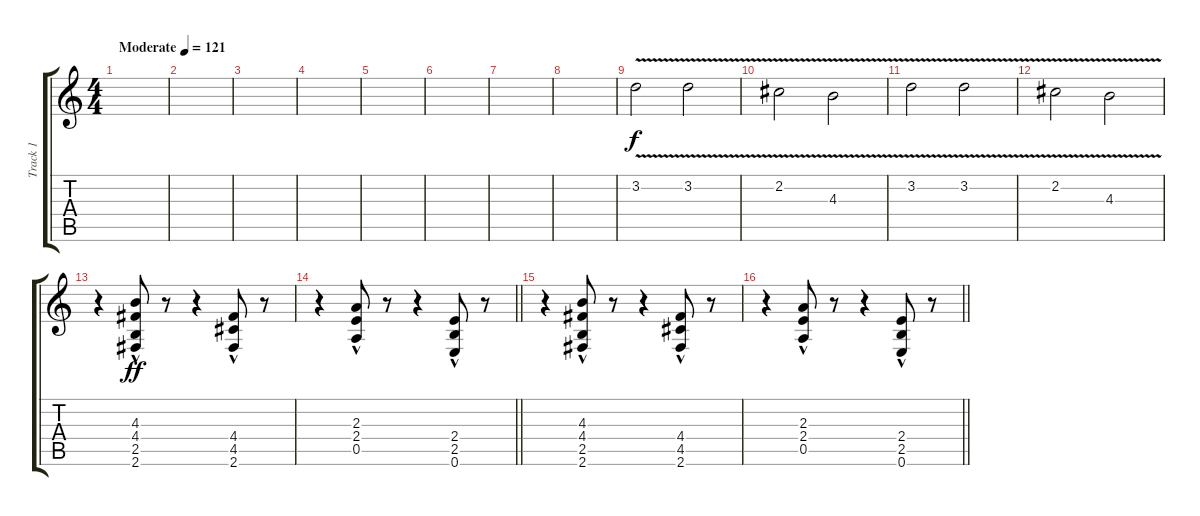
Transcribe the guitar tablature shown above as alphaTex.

\track ("Track 1" "Track 1") {instrument overdrivenguitar}
\staff {score tabs}
\tuning (E4 B3 G3 D3 A2 E2) {hide}
\ts (4 4)
\tempo (121 "Moderate")
\clef g2
\ks c
|
|
|
|
|
|
|
|
3.2{v}.2 3.2{v}.2 |
2.2{v}.2 4.3{v}.2 |
3.2{v}.2 3.2{v}.2 |
2.2{v}.2 4.3{v}.2 |
r.4 (4.3{hac} 4.4{hac} 2.5{hac} 2.6{hac}).8{dy ff} r.8 r.4 (4.4{hac} 4.5{hac} 2.6{hac}).8 r.8 |
\barLineRight lightlight
r.4 (2.3{hac} 2.4{hac} 0.5{hac}).8 r.8 r.4 (2.4{hac} 2.5{hac} 0.6{hac}).8 r.8 |
r.4 (4.3{hac} 4.4{hac} 2.5{hac} 2.6{hac}).8 r.8 r.4 (4.4{hac} 4.5{hac} 2.6{hac}).8 r.8 |
\barLineRight lightlight
r.4 (2.3{hac} 2.4{hac} 0.5{hac}).8 r.8 r.4 (2.4{hac} 2.5{hac} 0.6{hac}).8 r.8
